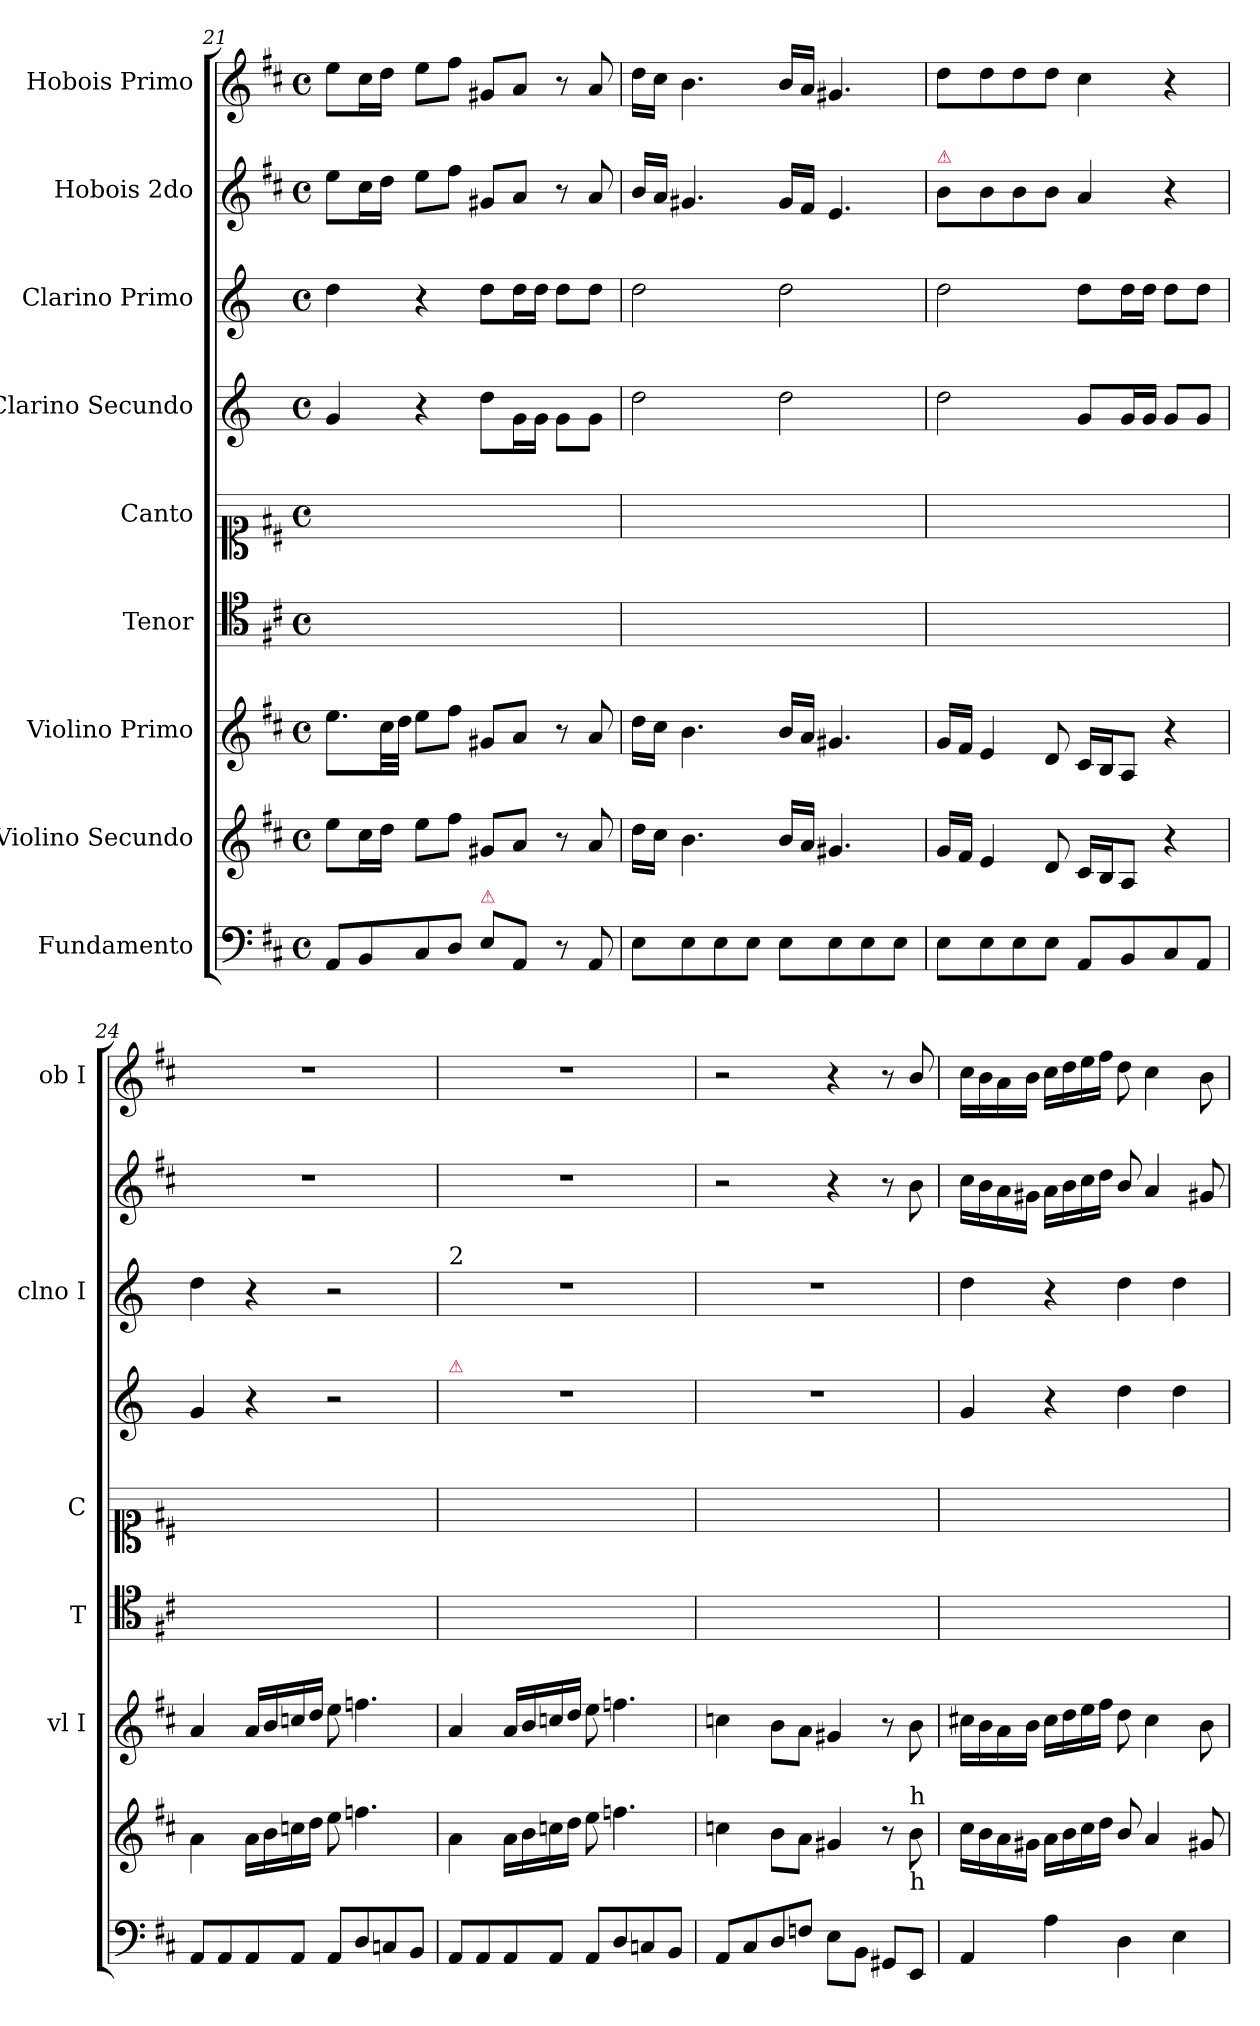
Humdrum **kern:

**kern	**kern	**kern	**kern	**kern	**kern	**kern	**kern	**kern
*part9	*part8	*part7	*part6	*part5	*part4	*part3	*part2	*part1
*staff9	*staff8	*staff7	*staff6	*staff5	*staff4	*staff3	*staff2	*staff1
*I"Fundamento	*I"Violino Secundo	*I"Violino Primo	*I"Tenor	*I"Canto	*I"Clarino Secundo	*I"Clarino Primo	*I"Hobois 2do	*I"Hobois Primo
*	*	*I'vl I	*I'T	*I'C	*	*I'clno I	*	*I'ob I
*clefF4	*clefG2	*clefG2	*clefC4	*clefC1	*clefG2	*clefG2	*clefG2	*clefG2
*	*	*	*	*	*ITrd-1c-2	*ITrd-1c-2	*	*
*k[f#c#]	*k[f#c#]	*k[f#c#]	*k[f#c#]	*k[f#c#]	*k[f#c#]	*k[f#c#]	*k[f#c#]	*k[f#c#]
*M4/4	*M4/4	*M4/4	*M4/4	*M4/4	*M4/4	*M4/4	*M4/4	*M4/4
*met(c)	*met(c)	*met(c)	*met(c)	*met(c)	*met(c)	*met(c)	*met(c)	*met(c)
=21	=21	=21	=21	=21	=21	=21	=21	=21
8AA/L	8ee\L	8.ee\L	1ryy	1ryy	4a/	4ee\	8ee\L	8ee\L
8BB/	16cc#\L	.	.	.	.	.	16cc#\L	16cc#\L
.	16dd\JJ	32cc#\LL	.	.	.	.	16dd\JJ	16dd\JJ
.	.	32dd\JJJ	.	.	.	.	.	.
8C#/	8ee\L	8ee\L	.	.	4r	4r	8ee\L	8ee\L
8D/J	8ff#\J	8ff#\J	.	.	.	.	8ff#\J	8ff#\J
!LO:TX:a:color=crimson:t=⚠	!	!	!	!	!	!	!	!
8E\L	8g#X/L	8g#X/L	.	.	8ee\L	8ee\L	8g#X/L	8g#X/L
8AA/J	8a/J	8a/J	.	.	16a\L	16ee\L	8a/J	8a/J
.	.	.	.	.	16a\JJ	16ee\JJ	.	.
8r	8r	8r	.	.	8a\L	8ee\L	8r	8r
8AA/	8a/	8a/	.	.	8a\J	8ee\J	8a/	8a/
=22	=22	=22	=22	=22	=22	=22	=22	=22
8E\L	16dd\LL	16dd\LL	1ryy	1ryy	2ee\	2ee\	16b/LL	16dd\LL
.	16cc#\JJ	16cc#\JJ	.	.	.	.	16a/JJ	16cc#\JJ
8E\	4.b\	4.b\	.	.	.	.	4.g#X/	4.b\
8E\	.	.	.	.	.	.	.	.
8E\J	.	.	.	.	.	.	.	.
8E\L	16b/LL	16b/LL	.	.	2ee\	2ee\	16g#/LL	16b/LL
.	16a/JJ	16a/JJ	.	.	.	.	16f#/JJ	16a/JJ
8E\	4.g#X/	4.g#X/	.	.	.	.	4.e/	4.g#X/
8E\	.	.	.	.	.	.	.	.
8E\J	.	.	.	.	.	.	.	.
=23	=23	=23	=23	=23	=23	=23	=23	=23
!	!	!	!	!	!	!	!LO:TX:a:color=crimson:t=⚠	!
8E\L	16g/LL	16g/LL	1ryy	1ryy	2ee\	2ee\	8b\L	8dd\L
.	16f#/JJ	16f#/JJ	.	.	.	.	.	.
8E\	4e/	4e/	.	.	.	.	8b\	8dd\
8E\	.	.	.	.	.	.	8b\	8dd\
8E\J	8d/	8d/	.	.	.	.	8b\J	8dd\J
8AA/L	16c#/LL	16c#/LL	.	.	8a/L	8ee\L	4a/	4cc#\
.	16B/J	16B/J	.	.	.	.	.	.
8BB/	8A/J	8A/J	.	.	16a/L	16ee\L	.	.
.	.	.	.	.	16a/JJ	16ee\JJ	.	.
8C#/	4r	4r	.	.	8a/L	8ee\L	4r	4r
8AA/J	.	.	.	.	8a/J	8ee\J	.	.
=24	=24	=24	=24	=24	=24	=24	=24	=24
8AA/L	4a\	4a/	1ryy	1ryy	4a/	4ee\	1r	1r
8AA/	.	.	.	.	.	.	.	.
8AA/	16a\LL	16a/LL	.	.	4r	4r	.	.
.	16b\	16b/	.	.	.	.	.	.
8AA/J	16ccn\	16ccn/	.	.	.	.	.	.
.	16dd\JJ	16dd/JJ	.	.	.	.	.	.
8AA/L	8ee\	8ee\	.	.	2r	2r	.	.
8D/	4.ffn\	4.ffn\	.	.	.	.	.	.
8Cn/	.	.	.	.	.	.	.	.
8BB/J	.	.	.	.	.	.	.	.
=25	=25	=25	=25	=25	=25	=25	=25	=25
!	!	!	!	!	!	!LO:TX:a:t=2	!	!
!	!	!	!	!	!LO:TX:a:color=crimson:t=⚠	!	!	!
8AA/L	4a\	4a/	1ryy	1ryy	1r	1r	1r	1r
8AA/	.	.	.	.	.	.	.	.
8AA/	16a\LL	16a/LL	.	.	.	.	.	.
.	16b\	16b/	.	.	.	.	.	.
8AA/J	16ccn\	16ccn/	.	.	.	.	.	.
.	16dd\JJ	16dd/JJ	.	.	.	.	.	.
8AA/L	8ee\	8ee\	.	.	.	.	.	.
8D/	4.ffn\	4.ffn\	.	.	.	.	.	.
8Cn/	.	.	.	.	.	.	.	.
8BB/J	.	.	.	.	.	.	.	.
=26	=26	=26	=26	=26	=26	=26	=26	=26
8AA/L	4ccn\	4ccn\	1ryy	1ryy	1r	1r	2r	2r
8C#/	.	.	.	.	.	.	.	.
8D/	8b\L	8b\L	.	.	.	.	.	.
8Fn/J	8a\J	8a\J	.	.	.	.	.	.
8E\L	4g#X/	4g#X/	.	.	.	.	4r	4r
8BB\J	.	.	.	.	.	.	.	.
8GG#X/L	8r	8r	.	.	.	.	8r	8r
!	!LO:TX:a:t=h	!	!	!	!	!	!	!
!	!LO:TX:b:t=h	!	!	!	!	!	!	!
8EE/J	8b\	8b\	.	.	.	.	8b\	8b/
=27	=27	=27	=27	=27	=27	=27	=27	=27
4AA/	16cc#\LL	16cc#X\LL	1ryy	1ryy	4a/	4ee\	16cc#\LL	16cc#\LL
.	16b\	16b\	.	.	.	.	16b\	16b\
.	16a\	16a\	.	.	.	.	16a\	16a\
.	16g#X\JJ	16b\JJ	.	.	.	.	16g#X\JJ	16b\JJ
4A\	16a\LL	16cc#\LL	.	.	4r	4r	16a\LL	16cc#\LL
.	16b\	16dd\	.	.	.	.	16b\	16dd\
.	16cc#\	16ee\	.	.	.	.	16cc#\	16ee\
.	16dd\JJ	16ff#\JJ	.	.	.	.	16dd\JJ	16ff#\JJ
4D\	8b/	8dd\	.	.	4ee\	4ee\	8b/	8dd\
.	4a/	4cc#\	.	.	.	.	4a/	4cc#\
4E\	.	.	.	.	4ee\	4ee\	.	.
.	8g#X/	8b\	.	.	.	.	8g#X/	8b\
=	=	=	=	=	=	=	=	=
*-	*-	*-	*-	*-	*-	*-	*-	*-
